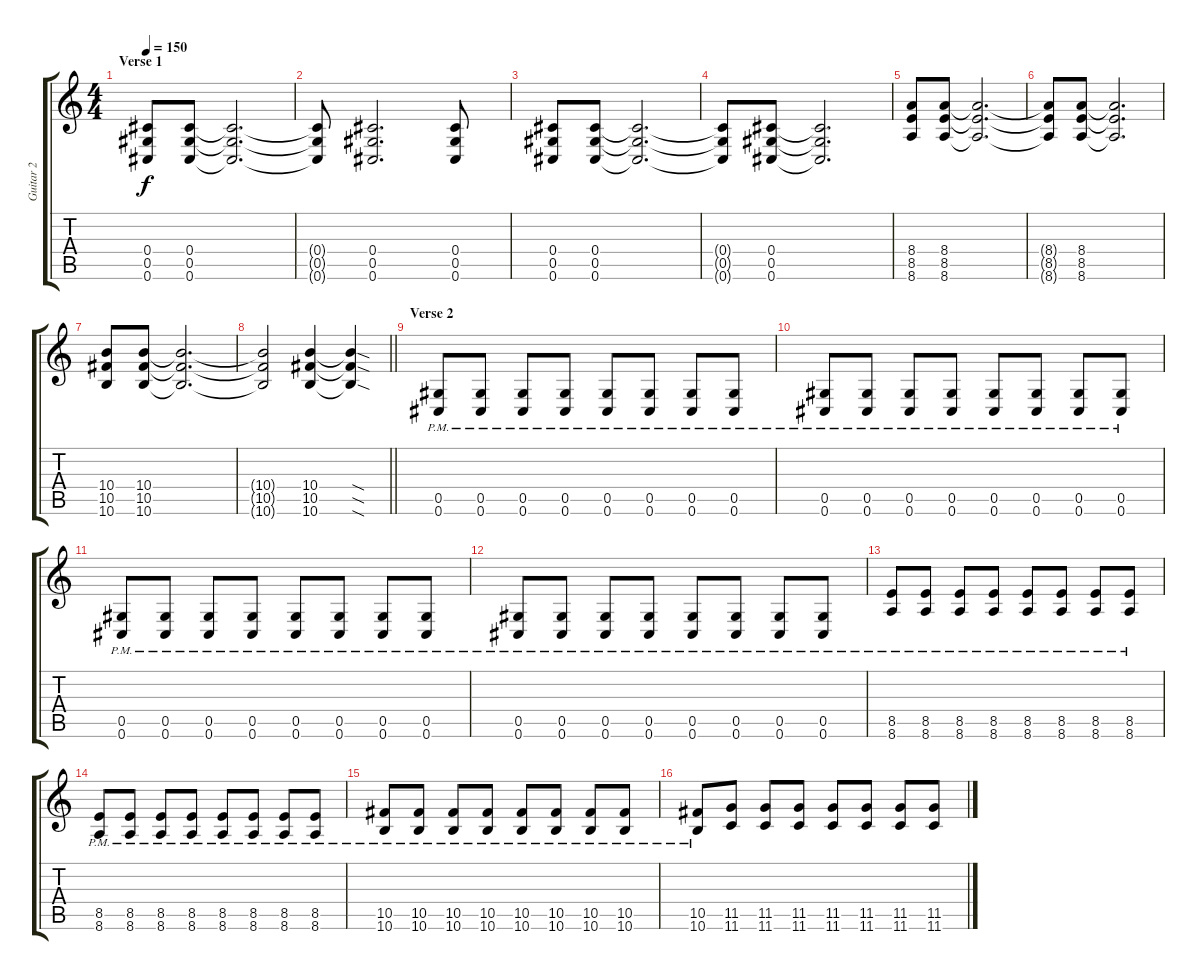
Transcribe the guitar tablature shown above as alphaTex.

\track ("Guitar 2" "Guitar 2") {instrument distortionguitar}
\staff {score tabs}
\tuning (Eb4 Bb3 Gb3 Db3 Ab2 Db2) {hide}
\ts (4 4)
\section ("" "Verse 1")
\tempo 150
\clef g2
\ks c
(0.4 0.5 0.6).8{dy f} (0.4 0.5 0.6).8 (0.4{t} 0.5{t} 0.6{t}).2{d} |
(0.4{t} 0.5{t} 0.6{t}).8 (0.4 0.5 0.6).2{d} (0.4 0.5 0.6).8 |
(0.4 0.5 0.6).8 (0.4 0.5 0.6).8 (0.4{t} 0.5{t} 0.6{t}).2{d} |
(0.4{t} 0.5{t} 0.6{t}).8 (0.4 0.5 0.6).8 (0.4{t} 0.5{t} 0.6{t}).2{d} |
(8.4 8.5 8.6).8 (8.4 8.5 8.6).8 (8.4{t} 8.5{t} 8.6{t}).2{d} |
(8.4{t} 8.5{t} 8.6{t}).8 (8.4 8.5 8.6).8 (8.4{t} 8.5{t} 8.6{t}).2{d} |
(10.4 10.5 10.6).8 (10.4 10.5 10.6).8 (10.4{t} 10.5{t} 10.6{t}).2{d} |
\barLineRight lightlight
(10.4{t} 10.5{t} 10.6{t}).2 (10.4 10.5 10.6).4 (10.4{sod t} 10.5{sod t} 10.6{sod t}).4 |
\section ("" "Verse 2")
(0.5{pm} 0.6{pm}).8 (0.5{pm} 0.6{pm}).8 (0.5{pm} 0.6{pm}).8 (0.5{pm} 0.6{pm}).8 (0.5{pm} 0.6{pm}).8 (0.5{pm} 0.6{pm}).8 (0.5{pm} 0.6{pm}).8 (0.5{pm} 0.6{pm}).8 |
(0.5{pm} 0.6{pm}).8 (0.5{pm} 0.6{pm}).8 (0.5{pm} 0.6{pm}).8 (0.5{pm} 0.6{pm}).8 (0.5{pm} 0.6{pm}).8 (0.5{pm} 0.6{pm}).8 (0.5{pm} 0.6{pm}).8 (0.5{pm} 0.6{pm}).8 |
(0.5{pm} 0.6{pm}).8 (0.5{pm} 0.6{pm}).8 (0.5{pm} 0.6{pm}).8 (0.5{pm} 0.6{pm}).8 (0.5{pm} 0.6{pm}).8 (0.5{pm} 0.6{pm}).8 (0.5{pm} 0.6{pm}).8 (0.5{pm} 0.6{pm}).8 |
(0.5{pm} 0.6{pm}).8 (0.5{pm} 0.6{pm}).8 (0.5{pm} 0.6{pm}).8 (0.5{pm} 0.6{pm}).8 (0.5{pm} 0.6{pm}).8 (0.5{pm} 0.6{pm}).8 (0.5{pm} 0.6{pm}).8 (0.5{pm} 0.6{pm}).8 |
(8.5{pm} 8.6{pm}).8 (8.5{pm} 8.6{pm}).8 (8.5{pm} 8.6{pm}).8 (8.5{pm} 8.6{pm}).8 (8.5{pm} 8.6{pm}).8 (8.5{pm} 8.6{pm}).8 (8.5{pm} 8.6{pm}).8 (8.5{pm} 8.6{pm}).8 |
(8.5{pm} 8.6{pm}).8 (8.5{pm} 8.6{pm}).8 (8.5{pm} 8.6{pm}).8 (8.5{pm} 8.6{pm}).8 (8.5{pm} 8.6{pm}).8 (8.5{pm} 8.6{pm}).8 (8.5{pm} 8.6{pm}).8 (8.5{pm} 8.6{pm}).8 |
(10.5{pm} 10.6{pm}).8 (10.5{pm} 10.6{pm}).8 (10.5{pm} 10.6{pm}).8 (10.5{pm} 10.6{pm}).8 (10.5{pm} 10.6{pm}).8 (10.5{pm} 10.6{pm}).8 (10.5{pm} 10.6{pm}).8 (10.5{pm} 10.6{pm}).8 |
(10.5{pm} 10.6{pm}).8 (11.5 11.6).8 (11.5 11.6).8 (11.5 11.6).8 (11.5 11.6).8 (11.5 11.6).8 (11.5 11.6).8 (11.5 11.6).8
